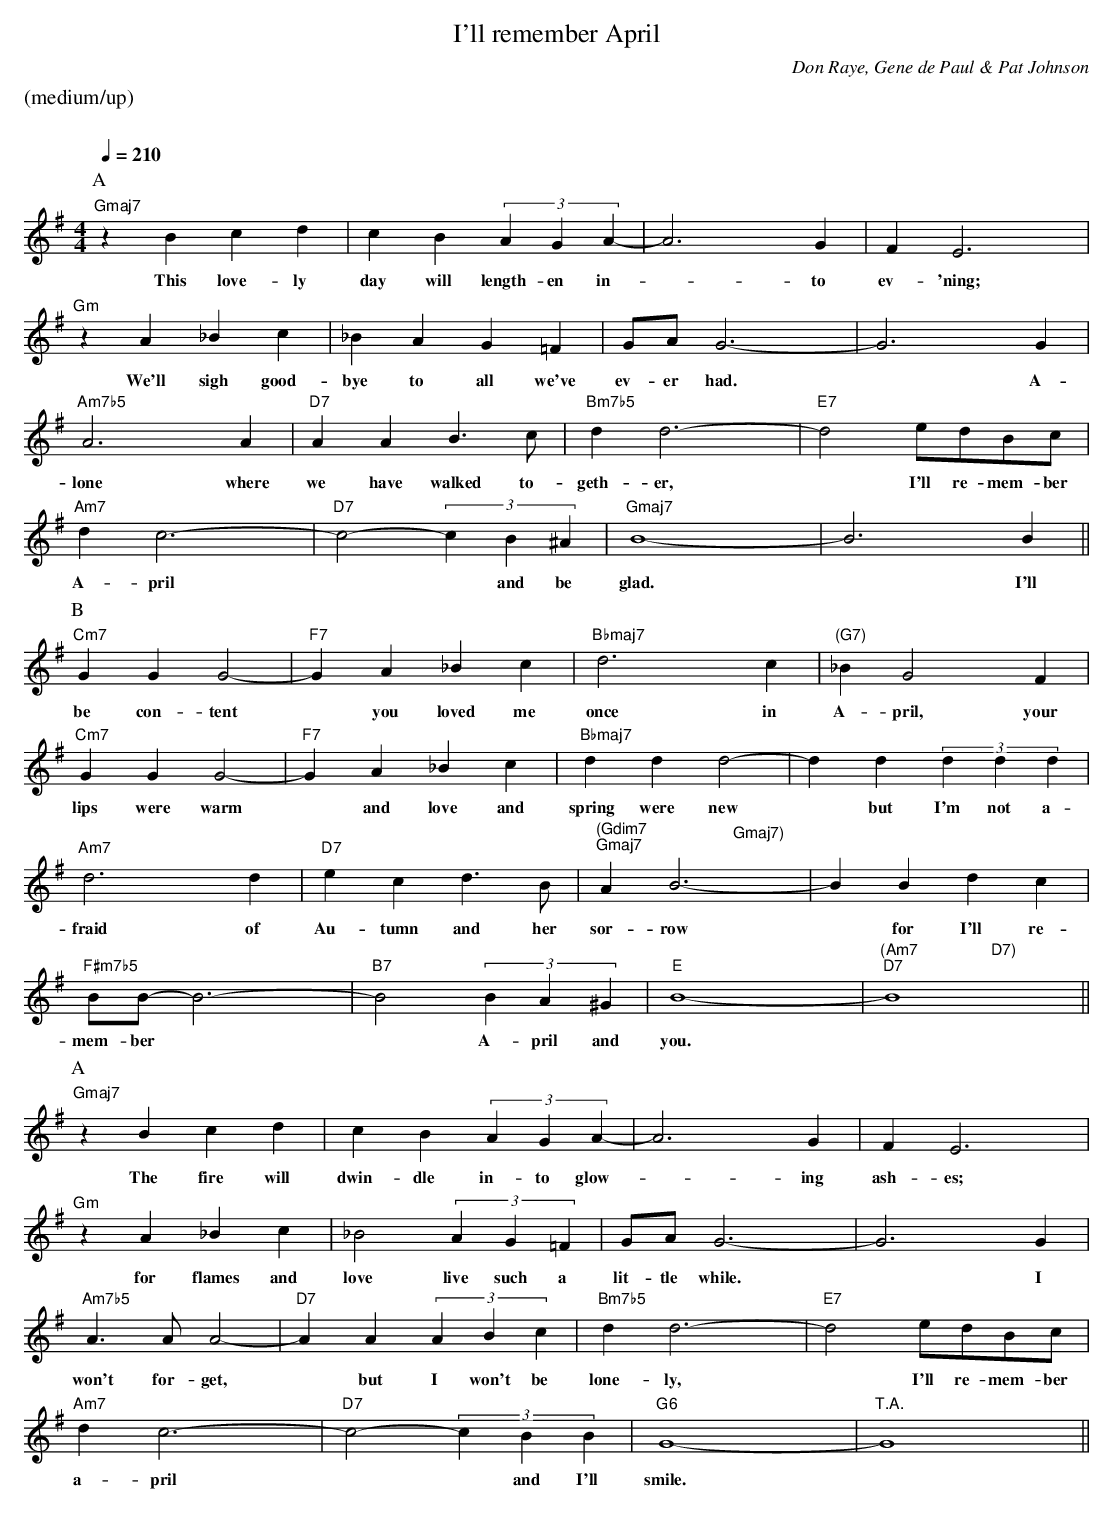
X:1
T:I'll remember April
M:4/4
L:1/4
C:Don Raye, Gene de Paul & Pat Johnson
Q:1/4=210
%%staves (chords melody)
K:G
%%text (medium/up)
%%vskip 20
P:A
V:chords
"Gmaj7"x2 x2 | x2 x2 | x2 x2 | x2 x2 |
"Gm"x2 x2 | x2 x2 | x2 x2 | x2 x2 |
"Am7b5"x2 x2 | "D7"x2 x2 | "Bm7b5"x2 x2 | "E7"x2 x2 |
"Am7"x2 x2 | "D7"x2 x2 | "Gmaj7"x2 x2 | x2 x2 ||
V:melody
zBcd | cB (3AGA- | A3G | FE3 |
w:This love-ly day will length-en in-*to ev-'ning;
zA_Bc | _BAG=F | G/A/G3- | G3G |
w:We'll sigh good-bye to all we've ev-er had.* A-
A3A | AAB>c |dd3- | d2 e/d/B/c/ |
w:lone where we have walked to-geth-er,* I'll re-mem-ber
dc3- | c2- (3cB^A | B4- | B3B ||
w:A-pril** and be glad.* I'll
P:B
V:chords
"Cm7"x2 x2 | "F7"x2 x2 | "Bbmaj7"x2 x2 | "(G7)"x2 x2 |
"Cm7"x2 x2 | "F7"x2 x2 | "Bbmaj7"x2 x2 | x2 x2 |
"Am7"x2 x2 | "D7"x2 x2 | "(Gdim7" "Gmaj7"x2 "Gmaj7)" " "x2 | x2 x2 |
"F#m7b5"x2 x2 | "B7"x2 x2 | "E"x2 x2 | "(Am7" "D7"x2 "D7)" " "x2 ||
V:melody
GGG2- | GA_Bc | d3c | _BG2F |
w:be con-tent* you loved me once in A-pril, your
GGG2- | GA_Bc | ddd2- | dd (3ddd |
w:lips were warm* and love and spring were new* but I'm not a-
d3d | ecd>B | AB3- | BBdc |
w:fraid of Au-tumn and her sor-row* for I'll re-
B/B/-B3- | B2(3BA^G | B4- | B4 ||
w:mem-ber** A-pril and you.*
P:A
V:chords
"Gmaj7"x2 x2 | x2 x2 | x2 x2 | x2 x2 |
"Gm"x2 x2 | x2 x2 | x2 x2 | x2 x2 |
"Am7b5"x2 x2 | "D7"x2 x2 | "Bm7b5"x2 x2 | "E7"x2 x2 |
"Am7"x2 x2 | "D7"x2 x2 | "G6"x2 x2 | "T.A."x2 x2 ||
V:melody
zBcd | cB (3AGA- | A3G | FE3 |
w:The fire will dwin-dle in-to glow-*ing ash-es;
zA_Bc | _B2(3AG=F | G/A/G3- | G3G |
w:for flames and love live such a lit-tle while.* I
A>A A2- | AA (3ABc |dd3- | d2 e/d/B/c/ |
w:won't for-get,* but I won't be lone-ly,* I'll re-mem-ber
dc3- | c2- (3cBB | G4- | G4 ||
w:a-pril** and I'll smile.*
